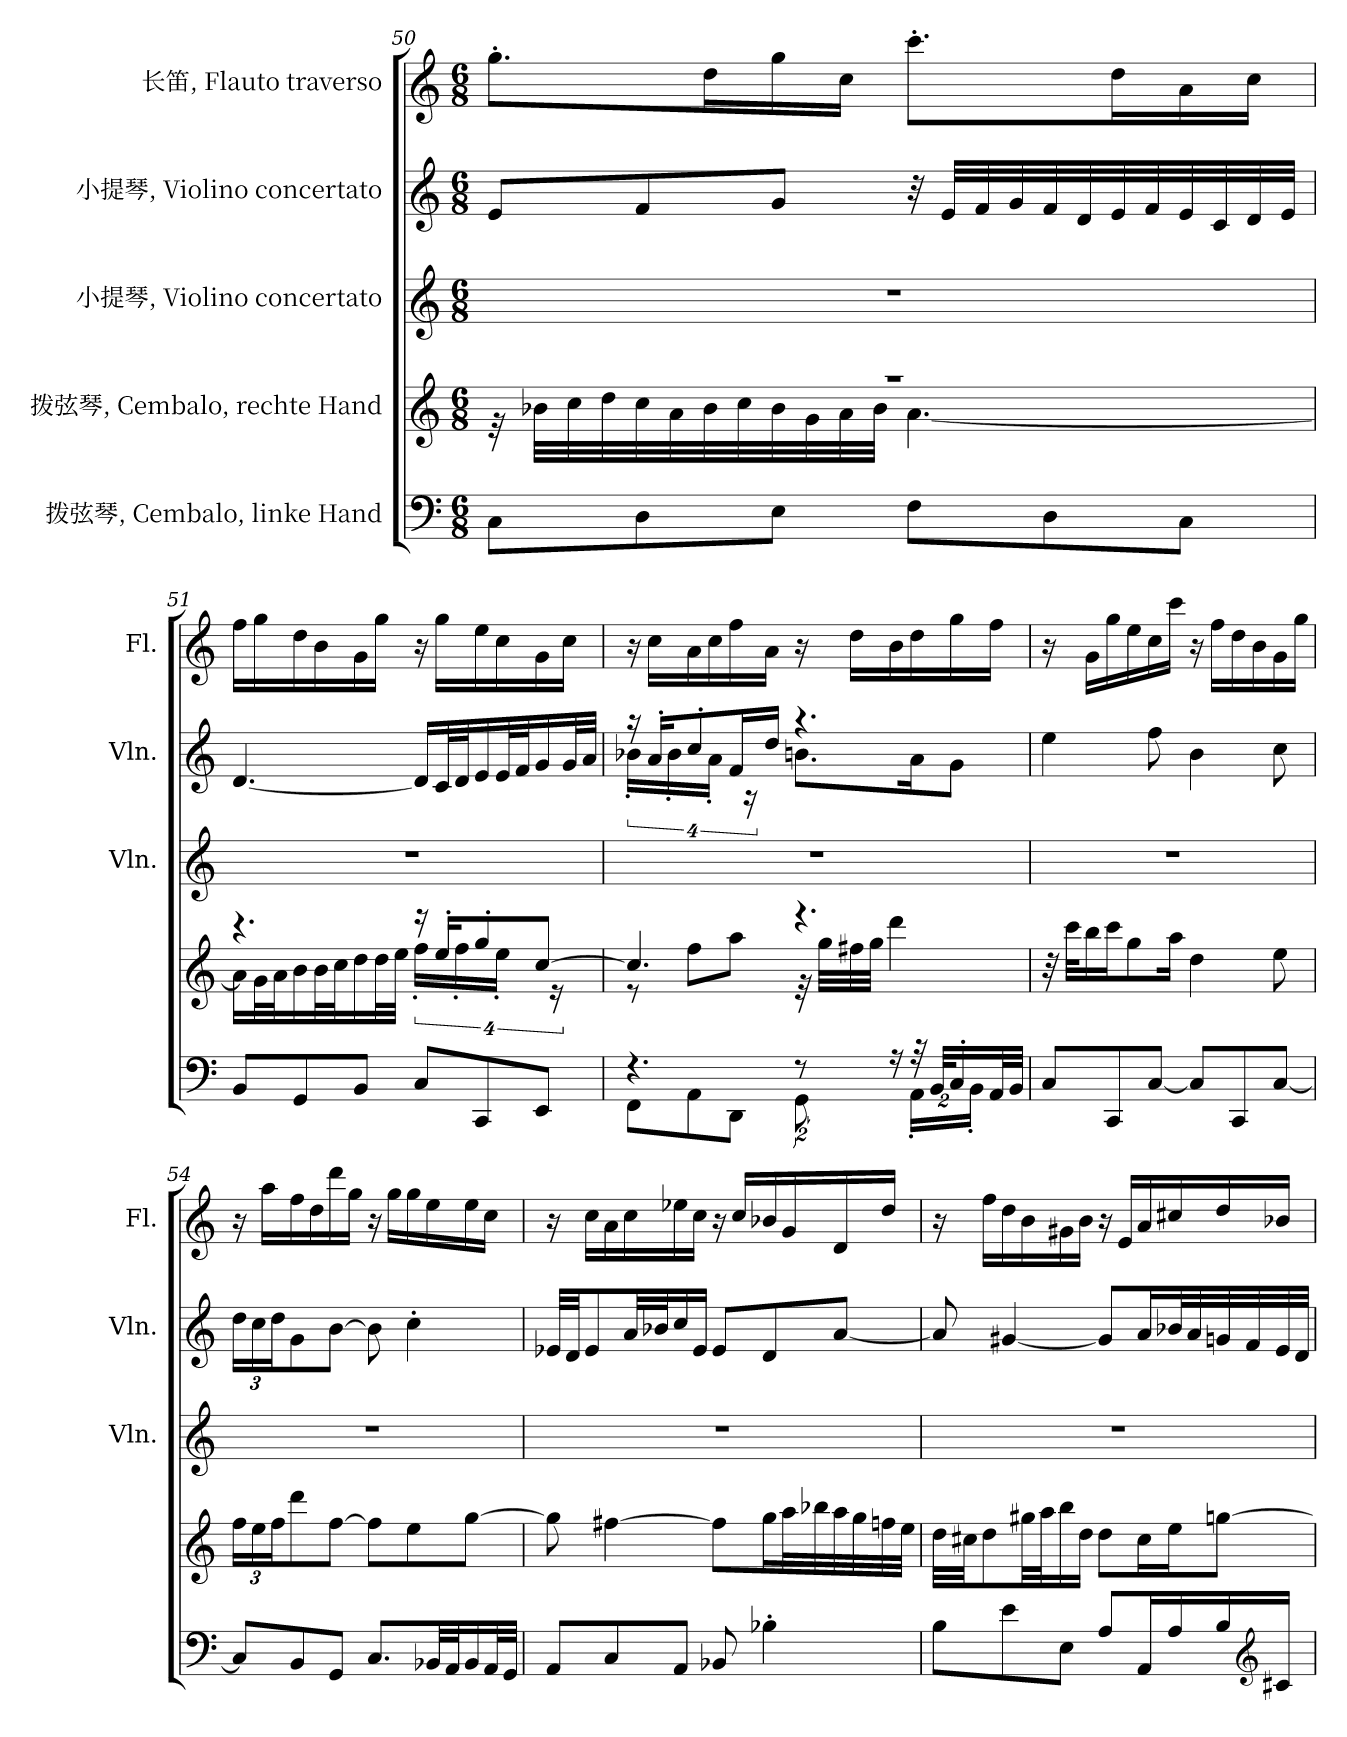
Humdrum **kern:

**kern	**kern	**kern	**kern	**kern
*part5	*part4	*part3	*part2	*part1
*staff5	*staff4	*staff3	*staff2	*staff1
*I"拨弦琴, Cembalo, linke Hand	*I"拨弦琴, Cembalo, rechte Hand	*I"小提琴, Violino concertato	*I"小提琴, Violino concertato	*I"长笛, Flauto traverso
*	*	*I'Vln.	*I'Vln.	*I'Fl.
!!LO:LB:g=z
*clefF4	*clefG2	*clefG2	*clefG2	*clefG2
*k[]	*k[]	*k[]	*k[]	*k[]
*M6/8	*M6/8	*M6/8	*M6/8	*M6/8
=50	=50	=50	=50	=50
*	*^	*	*	*
8C\L	2.r	32r	2.r	8e/L	8.gg'\L
.	.	32b-X\LLL	.	.	.
.	.	32cc\	.	.	.
.	.	32dd\	.	.	.
8D\	.	32cc\	.	8f/	.
.	.	32a\	.	.	.
.	.	32b-\	.	.	16dd\L
.	.	32cc\	.	.	.
8E\J	.	32b-\	.	8g/J	16gg\
.	.	32g\	.	.	.
.	.	32a\	.	.	16cc\JJ
.	.	32b-\JJJ	.	.	.
8F\L	.	[4.a\	.	32r	8.ccc'\L
.	.	.	.	32e/LLL	.
.	.	.	.	32f/	.
.	.	.	.	32g/	.
8D\	.	.	.	32f/	.
.	.	.	.	32d/	.
.	.	.	.	32e/	16dd\L
.	.	.	.	32f/	.
8C\J	.	.	.	32e/	16a\
.	.	.	.	32c/	.
.	.	.	.	32d/	16cc\JJ
.	.	.	.	32e/JJJ	.
=51	=51	=51	=51	=51	=51
8BB/L	4.r	16a\LL]	2.r	[4.d/	16ff\LL
.	.	32g\L	.	.	16gg\
.	.	32a\J	.	.	.
8GG/	.	16b\	.	.	16dd\
.	.	32b\L	.	.	16b\
.	.	32cc\J	.	.	.
8BB/J	.	16dd\	.	.	16g\
.	.	32dd\L	.	.	16gg\JJ
.	.	32ee\JJJ	.	.	.
8C/L	16r	32%3ff'\L	.	16d/LL]	16r
.	16ee'/KL	.	.	32c/L	16gg\LL
.	.	32%3ff'\	.	32d/J	.
8CC/	8gg'/	.	.	16e/	16ee\
.	.	32%3ee'\J	.	32e/L	16cc\
.	.	.	.	32f/J	.
8EE/J	[8cc/J	.	.	16g/	16g\
.	.	32%3r	.	.	.
.	.	.	.	32g/L	16cc\JJ
.	.	.	.	32a/JJJ	.
!!LO:PB:g=z
=52	=52	=52	=52	=52	=52
*^	*	*	*	*^	*
4.r	8FF\L	4.cc/]	8r	2.r	16r	32%3b-X'\L	16r
.	.	.	.	.	16a'/KL	.	16cc\LL
.	.	.	.	.	.	32%3b-'\	.
.	8AA\	.	8ff\L	.	8cc'/	.	16a\
.	.	.	.	.	.	32%3a'\J	16cc\
.	8DD\J	.	8aa\J	.	16f/L	.	16ff\
.	.	.	.	.	.	32%3r	.
.	.	.	.	.	16dd/JJ	.	16a\JJ
8r	16%3GG\	4.r	32r	.	4.r	8.bn\L	16r
.	.	.	32gg\LLL	.	.	.	.
.	.	.	32ff#X\	.	.	.	16dd\LL
.	.	.	32gg\JJJ	.	.	.	.
16r	.	.	4ddd\	.	.	.	16b\
32r	32%3AA'\L	.	.	.	.	16a\K	16dd\
32BB/KLL	.	.	.	.	.	.	.
16C'/	.	.	.	.	.	8g\J	16gg\
.	32%3BB'\J	.	.	.	.	.	.
32AA/L	.	.	.	.	.	.	16ff\JJ
32BB/JJJ	.	.	.	.	.	.	.
*v	*v	*	*	*	*v	*v	*
*	*v	*v	*	*	*
=53	=53	=53	=53	=53
8C/L	32r	2.r	4ee\	16r
.	32ccc\KLL	.	.	.
.	16bb\	.	.	16g\LL
8CC/	16ccc\J	.	.	16gg\
.	8gg\	.	.	16ee\
[8C/J	.	.	8ff\	16cc\
.	16aa\Jk	.	.	16ccc\JJ
8C/L]	4dd\	.	4b\	16r
.	.	.	.	16ff\LL
8CC/	.	.	.	16dd\
.	.	.	.	16b\
[8C/J	8ee\	.	8cc\	16g\
.	.	.	.	16gg\JJ
!!LO:LB:g=z
=54	=54	=54	=54	=54
*	*Xbrackettup	*	*Xbrackettup	*
8C/L]	24ff\LL	2.r	24dd\LL	16r
.	24ee\	.	24cc\	.
.	.	.	.	16aa\LL
.	24ff\J	.	24dd\J	.
8BB/	8ddd\	.	8g\	16ff\
.	.	.	.	16dd\
8GG/J	[8ff\J	.	[8b\J	16ddd\
.	.	.	.	16gg\JJ
8.C/L	8ff\L]	.	8b\]	16r
.	.	.	.	16gg\LL
.	8ee\	.	4cc'\	16gg\
32BB-X/LL	.	.	.	16ee\
32AA/J	.	.	.	.
16BB-/	[8gg\J	.	.	16ee\
32AA/L	.	.	.	16cc\JJ
32GG/JJJ	.	.	.	.
=55	=55	=55	=55	=55
8AA/L	8gg\]	2.r	32e-X/LLL	16r
.	.	.	32d/JJ	.
.	.	.	8e-/	16cc\LL
8C/	[4ff#X\	.	.	16a\
.	.	.	32a/LL	16cc\
.	.	.	32b-X/J	.
8AA/J	.	.	16cc/	16ee-X\
.	.	.	16e-/JJ	16cc\JJ
8BB-X/	8ff#\L]	.	8e-/L	16r
.	.	.	.	16cc/LL
4B-X'\	16gg\L	.	8d/	16b-X/
.	32aa\L	.	.	16g/
.	32bb-X\	.	.	.
.	32aa\	.	[8a/J	16d/
.	32gg\	.	.	.
.	32ffn\	.	.	16dd/JJ
.	32ee\JJJ	.	.	.
!!LO:PB:g=z
=56	=56	=56	=56	=56
8B\L	32dd\LLL	2.r	8a/]	16r
.	32cc#X\JJ	.	.	.
.	8dd\	.	.	16ff\LL
8e\	.	.	[4g#X/	16dd\
.	32gg#X\LL	.	.	16b\
.	32aa\J	.	.	.
8E\J	16bb\	.	.	16g#X\
.	16dd\JJ	.	.	16b\JJ
8A/L	8dd\L	.	8g#/L]	16r
.	.	.	.	16e/LL
16AA/L	16cc#\L	.	16a/L	16a/
16A/	16ee\J	.	32b-X/L	16cc#X/
.	.	.	32a/	.
16B/	[8ggn\J	.	32gn/	16dd/
.	.	.	32f/	.
*clefG2	*	*	*	*
16c#X/JJ	.	.	32e/	16b-X/JJ
.	.	.	32d/JJJ	.
=	=	=	=	=
*-	*-	*-	*-	*-
